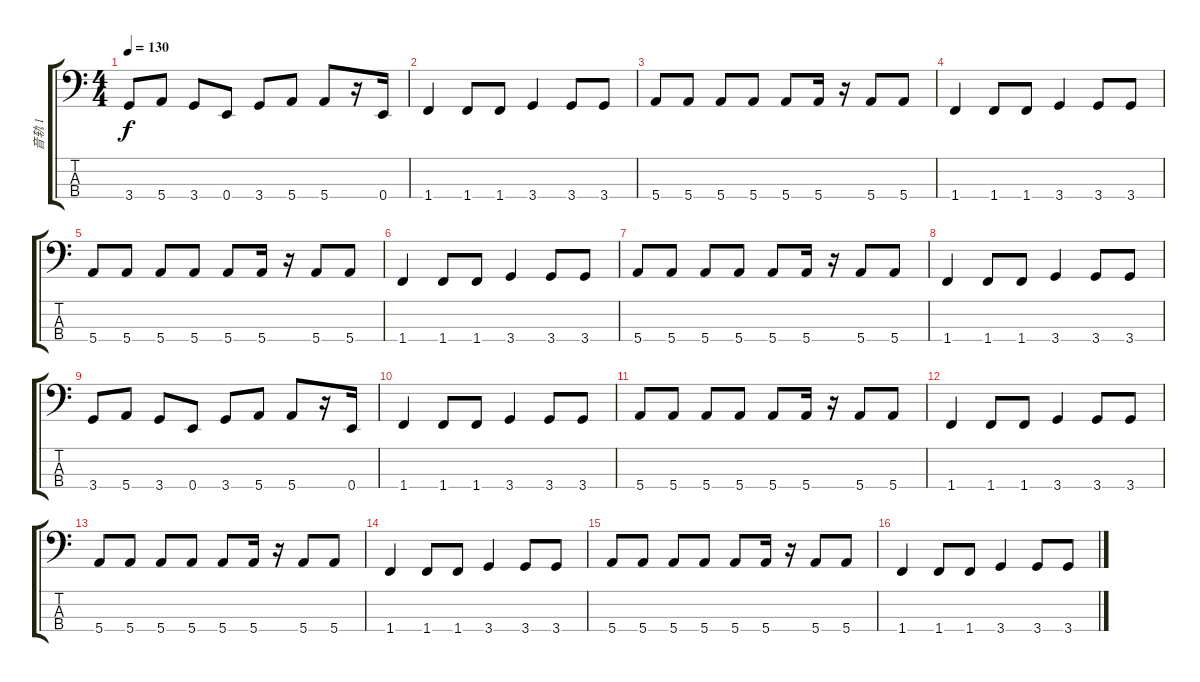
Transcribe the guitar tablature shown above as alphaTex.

\track ("音轨 1" "音轨 1") {instrument electricbassfinger}
\staff {score tabs}
\tuning (G2 D2 A1 E1) {hide}
\ts (4 4)
\tempo 130
\clef f4
\ks c
3.4.8{dy f} 5.4.8 3.4.8 0.4.8 3.4.8 5.4.8 5.4.8 r.16 0.4.16 |
1.4.4 1.4.8 1.4.8 3.4.4 3.4.8 3.4.8 |
5.4.8 5.4.8 5.4.8 5.4.8 5.4.8 5.4.16 r.16 5.4.8 5.4.8 |
1.4.4 1.4.8 1.4.8 3.4.4 3.4.8 3.4.8 |
5.4.8 5.4.8 5.4.8 5.4.8 5.4.8 5.4.16 r.16 5.4.8 5.4.8 |
1.4.4 1.4.8 1.4.8 3.4.4 3.4.8 3.4.8 |
5.4.8 5.4.8 5.4.8 5.4.8 5.4.8 5.4.16 r.16 5.4.8 5.4.8 |
1.4.4 1.4.8 1.4.8 3.4.4 3.4.8 3.4.8 |
3.4.8 5.4.8 3.4.8 0.4.8 3.4.8 5.4.8 5.4.8 r.16 0.4.16 |
1.4.4 1.4.8 1.4.8 3.4.4 3.4.8 3.4.8 |
5.4.8 5.4.8 5.4.8 5.4.8 5.4.8 5.4.16 r.16 5.4.8 5.4.8 |
1.4.4 1.4.8 1.4.8 3.4.4 3.4.8 3.4.8 |
5.4.8 5.4.8 5.4.8 5.4.8 5.4.8 5.4.16 r.16 5.4.8 5.4.8 |
1.4.4 1.4.8 1.4.8 3.4.4 3.4.8 3.4.8 |
5.4.8 5.4.8 5.4.8 5.4.8 5.4.8 5.4.16 r.16 5.4.8 5.4.8 |
1.4.4 1.4.8 1.4.8 3.4.4 3.4.8 3.4.8
